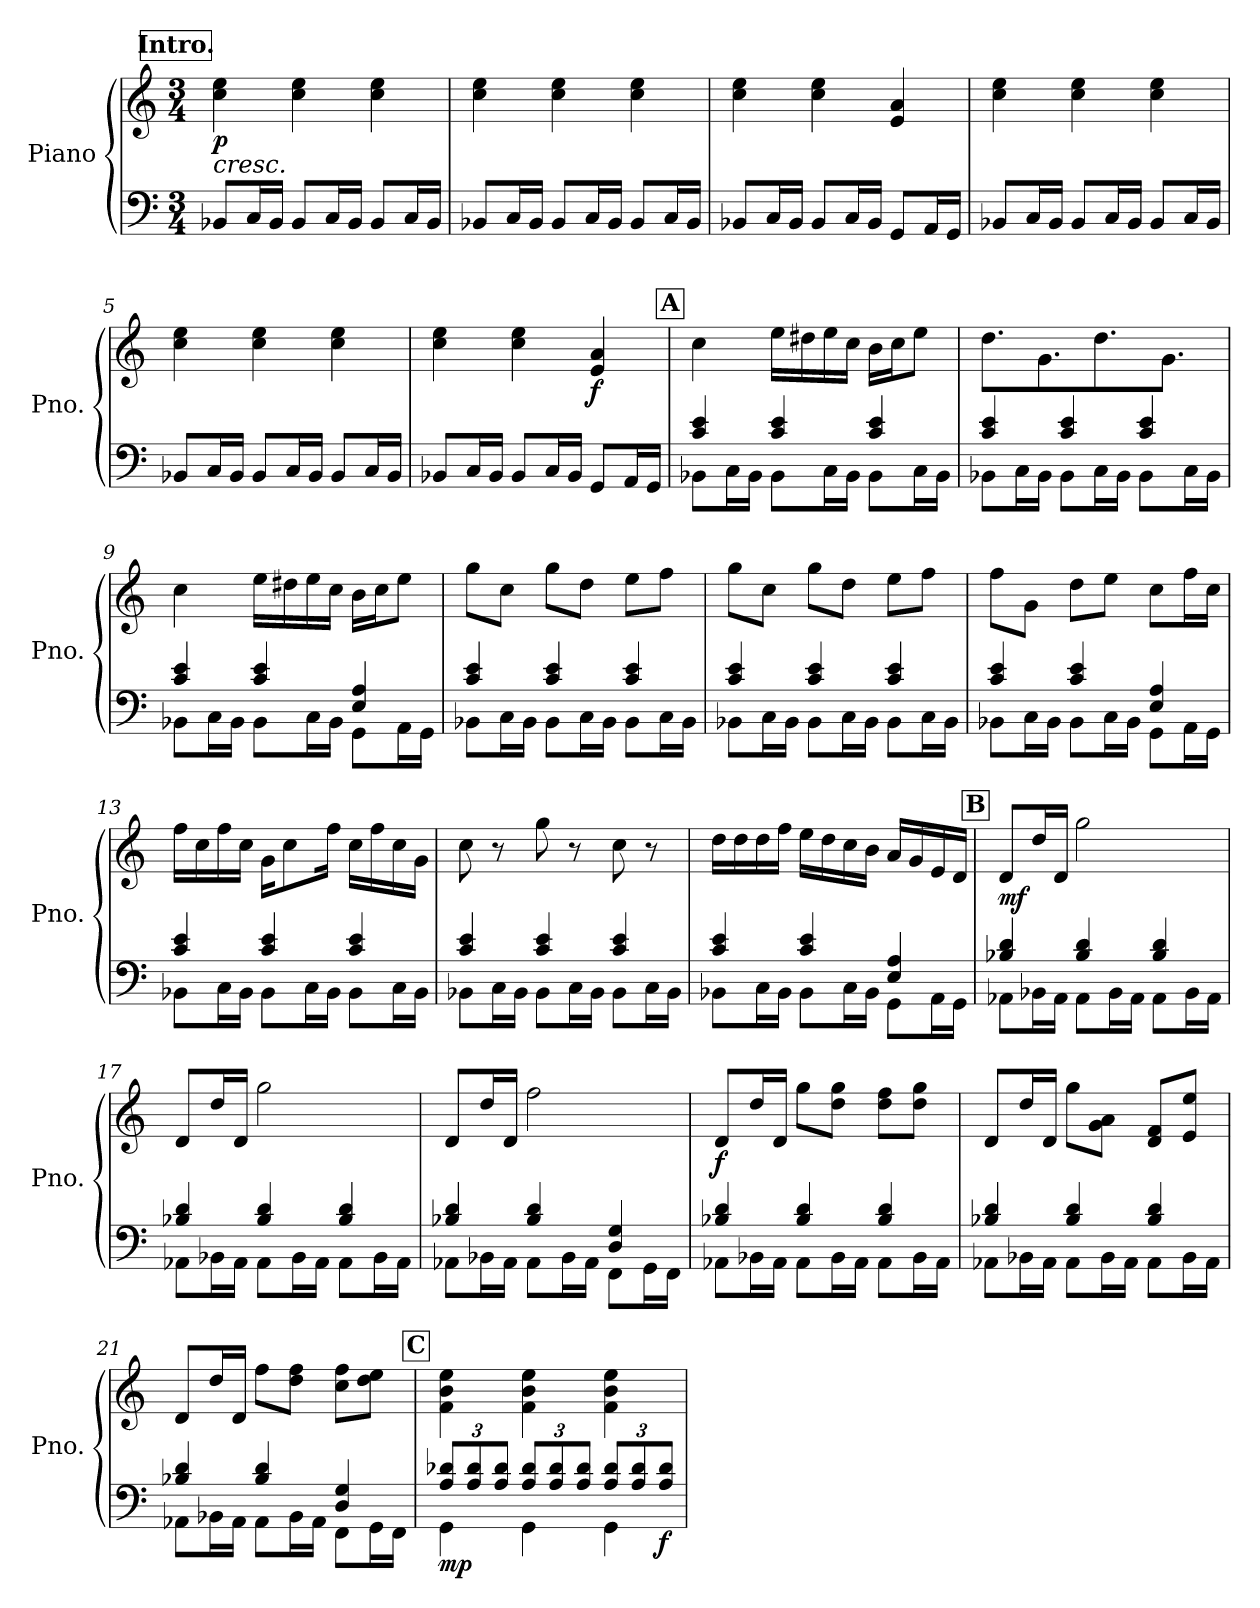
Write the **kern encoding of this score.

**kern	**kern	**dynam
*part1	*part1	*part1
*staff2	*staff1	*staff1/2
*I"Piano	*	*
*I'Pno.	*	*
*clefF4	*clefG2	*
*k[]	*k[]	*
*M3/4	*M3/4	*
*MM140	*MM140	*
!!LO:REH:place=s1:a:B:fs=14:t=Intro.
=1	=1	=1
!	!	!LO:HP:b
!	!	!LO:DY:n=1:b
8BB-X/L	4cc\ 4ee\	< p
16C/L	.	.
16BB-/JJ	.	.
8BB-/L	4cc\ 4ee\	.
16C/L	.	.
16BB-/JJ	.	.
8BB-/L	4cc\ 4ee\	.
16C/L	.	.
16BB-/JJ	.	.
=2	=2	=2
8BB-X/L	4cc\ 4ee\	.
16C/L	.	.
16BB-/JJ	.	.
8BB-/L	4cc\ 4ee\	.
16C/L	.	.
16BB-/JJ	.	.
8BB-/L	4cc\ 4ee\	.
16C/L	.	.
16BB-/JJ	.	.
=3	=3	=3
8BB-X/L	4cc\ 4ee\	.
16C/L	.	.
16BB-/JJ	.	.
8BB-/L	4cc\ 4ee\	.
16C/L	.	.
16BB-/JJ	.	.
8GG/L	4e/ 4a/	.
16AA/L	.	.
16GG/JJ	.	.
=4	=4	=4
8BB-X/L	4cc\ 4ee\	.
16C/L	.	.
16BB-/JJ	.	.
8BB-/L	4cc\ 4ee\	.
16C/L	.	.
16BB-/JJ	.	.
8BB-/L	4cc\ 4ee\	.
16C/L	.	.
16BB-/JJ	.	.
!!LO:LB:g=z
=5	=5	=5
8BB-X/L	4cc\ 4ee\	.
16C/L	.	.
16BB-/JJ	.	.
8BB-/L	4cc\ 4ee\	.
16C/L	.	.
16BB-/JJ	.	.
8BB-/L	4cc\ 4ee\	.
16C/L	.	.
16BB-/JJ	.	.
=6	=6	=6
8BB-X/L	4cc\ 4ee\	.
16C/L	.	.
16BB-/JJ	.	.
8BB-/L	4cc\ 4ee\	.
16C/L	.	.
16BB-/JJ	.	.
!	!	!LO:DY:b
8GG/L	4e/ 4a/	f
16AA/L	.	.
16GG/JJ	.	.
.	.	[
!!LO:REH:place=s1:a:B:fs=14:t=A
=7	=7	=7
*^	*	*
4c/ 4e/	8BB-X\L	4cc\	.
.	16C\L	.	.
.	16BB-\JJ	.	.
4c/ 4e/	8BB-\L	16ee\LL	.
.	.	16dd#X\	.
.	16C\L	16ee\	.
.	16BB-\JJ	16cc\JJ	.
4c/ 4e/	8BB-\L	16b\LL	.
.	.	16cc\J	.
.	16C\L	8ee\J	.
.	16BB-\JJ	.	.
=8	=8	=8	=8
4c/ 4e/	8BB-X\L	8.dd\L	.
.	16C\L	.	.
.	16BB-\JJ	8.g\	.
4c/ 4e/	8BB-\L	.	.
.	16C\L	8.dd\	.
.	16BB-\JJ	.	.
4c/ 4e/	8BB-\L	.	.
.	.	8.g\J	.
.	16C\L	.	.
.	16BB-\JJ	.	.
!!LO:LB:g=z
=9	=9	=9	=9
4c/ 4e/	8BB-X\L	4cc\	.
.	16C\L	.	.
.	16BB-\JJ	.	.
4c/ 4e/	8BB-\L	16ee\LL	.
.	.	16dd#X\	.
.	16C\L	16ee\	.
.	16BB-\JJ	16cc\JJ	.
4E/ 4A/	8GG\L	16b\LL	.
.	.	16cc\J	.
.	16AA\L	8ee\J	.
.	16GG\JJ	.	.
=10	=10	=10	=10
4c/ 4e/	8BB-X\L	8gg\L	.
.	16C\L	8cc\J	.
.	16BB-\JJ	.	.
4c/ 4e/	8BB-\L	8gg\L	.
.	16C\L	8dd\J	.
.	16BB-\JJ	.	.
4c/ 4e/	8BB-\L	8ee\L	.
.	16C\L	8ff\J	.
.	16BB-\JJ	.	.
=11	=11	=11	=11
4c/ 4e/	8BB-X\L	8gg\L	.
.	16C\L	8cc\J	.
.	16BB-\JJ	.	.
4c/ 4e/	8BB-\L	8gg\L	.
.	16C\L	8dd\J	.
.	16BB-\JJ	.	.
4c/ 4e/	8BB-\L	8ee\L	.
.	16C\L	8ff\J	.
.	16BB-\JJ	.	.
=12	=12	=12	=12
4c/ 4e/	8BB-X\L	8ff\L	.
.	16C\L	8g\J	.
.	16BB-\JJ	.	.
4c/ 4e/	8BB-\L	8dd\L	.
.	16C\L	8ee\J	.
.	16BB-\JJ	.	.
4E/ 4A/	8GG\L	8cc\L	.
.	16AA\L	16ff\L	.
.	16GG\JJ	16cc\JJ	.
!!LO:LB:g=z
=13	=13	=13	=13
4c/ 4e/	8BB-X\L	16ff\LL	.
.	.	16cc\	.
.	16C\L	16ff\	.
.	16BB-\JJ	16cc\JJ	.
4c/ 4e/	8BB-\L	16g\KL	.
.	.	8cc\	.
.	16C\L	.	.
.	16BB-\JJ	16ff\Jk	.
4c/ 4e/	8BB-\L	16cc\LL	.
.	.	16ff\	.
.	16C\L	16cc\	.
.	16BB-\JJ	16g\JJ	.
=14	=14	=14	=14
4c/ 4e/	8BB-X\L	8cc\	.
.	16C\L	8r	.
.	16BB-\JJ	.	.
4c/ 4e/	8BB-\L	8gg\	.
.	16C\L	8r	.
.	16BB-\JJ	.	.
4c/ 4e/	8BB-\L	8cc\	.
.	16C\L	8r	.
.	16BB-\JJ	.	.
=15	=15	=15	=15
4c/ 4e/	8BB-X\L	16dd\LL	.
.	.	16dd\	.
.	16C\L	16dd\	.
.	16BB-\JJ	16ff\JJ	.
4c/ 4e/	8BB-\L	16ee\LL	.
.	.	16dd\	.
.	16C\L	16cc\	.
.	16BB-\JJ	16b\JJ	.
4E/ 4A/	8GG\L	16a/LL	.
.	.	16g/	.
.	16AA\L	16e/	.
.	16GG\JJ	16d/JJ	.
!!LO:LB:g=z
!!LO:REH:place=s1:a:B:fs=14:t=B
=16	=16	=16	=16
!	!	!	!LO:DY:b
4B-X/ 4d/	8AA-X\L	8d/L	mf
.	16BB-X\L	16dd/L	.
.	16AA-\JJ	16d/JJ	.
4B-/ 4d/	8AA-\L	2gg\	.
.	16BB-\L	.	.
.	16AA-\JJ	.	.
4B-/ 4d/	8AA-\L	.	.
.	16BB-\L	.	.
.	16AA-\JJ	.	.
=17	=17	=17	=17
4B-X/ 4d/	8AA-X\L	8d/L	.
.	16BB-X\L	16dd/L	.
.	16AA-\JJ	16d/JJ	.
4B-/ 4d/	8AA-\L	2gg\	.
.	16BB-\L	.	.
.	16AA-\JJ	.	.
4B-/ 4d/	8AA-\L	.	.
.	16BB-\L	.	.
.	16AA-\JJ	.	.
=18	=18	=18	=18
4B-X/ 4d/	8AA-X\L	8d/L	.
.	16BB-X\L	16dd/L	.
.	16AA-\JJ	16d/JJ	.
4B-/ 4d/	8AA-\L	2ff\	.
.	16BB-\L	.	.
.	16AA-\JJ	.	.
4D/ 4G/	8FF\L	.	.
.	16GG\L	.	.
.	16FF\JJ	.	.
=19	=19	=19	=19
!	!	!	!LO:DY:b
4B-X/ 4d/	8AA-X\L	8d/L	f
.	16BB-X\L	16dd/L	.
.	16AA-\JJ	16d/JJ	.
4B-/ 4d/	8AA-\L	8gg\L	.
.	16BB-\L	8dd\ 8gg\J	.
.	16AA-\JJ	.	.
4B-/ 4d/	8AA-\L	8dd\ 8ff\L	.
.	16BB-\L	8dd\ 8gg\J	.
.	16AA-\JJ	.	.
!!LO:PB:g=z
=20	=20	=20	=20
4B-X/ 4d/	8AA-X\L	8d/L	.
.	16BB-X\L	16dd/L	.
.	16AA-\JJ	16d/JJ	.
4B-/ 4d/	8AA-\L	8gg\L	.
.	16BB-\L	8g\ 8a\J	.
.	16AA-\JJ	.	.
4B-/ 4d/	8AA-\L	8d/ 8f/L	.
.	16BB-\L	8e/ 8ee/J	.
.	16AA-\JJ	.	.
=21	=21	=21	=21
4B-X/ 4d/	8AA-X\L	8d/L	.
.	16BB-X\L	16dd/L	.
.	16AA-\JJ	16d/JJ	.
4B-/ 4d/	8AA-\L	8ff\L	.
.	16BB-\L	8dd\ 8ff\J	.
.	16AA-\JJ	.	.
4D/ 4G/	8FF\L	8cc\ 8ff\L	.
.	16GG\L	8dd\ 8ee\J	.
.	16FF\JJ	.	.
!!LO:LB:g=z
!!LO:REH:place=s1:a:B:fs=14:t=C
=22	=22	=22	=22
*Xbrackettup	*	*	*
!	!	!	!LO:DY:b=2
12A/ 12d-X/L	4GG\	4f\ 4b\ 4ee\	mp
12A/ 12d-/	.	.	.
12A/ 12d-/J	.	.	.
12A/ 12d-/L	4GG\	4f\ 4b\ 4ee\	.
12A/ 12d-/	.	.	.
12A/ 12d-/J	.	.	.
12A/ 12d-/L	4GG\	4f\ 4b\ 4ee\	.
12A/ 12d-/	.	.	.
!	!	!	!LO:DY:b=2
12A/ 12d-/J	.	.	f
*v	*v	*	*
=	=	=
*-	*-	*-
